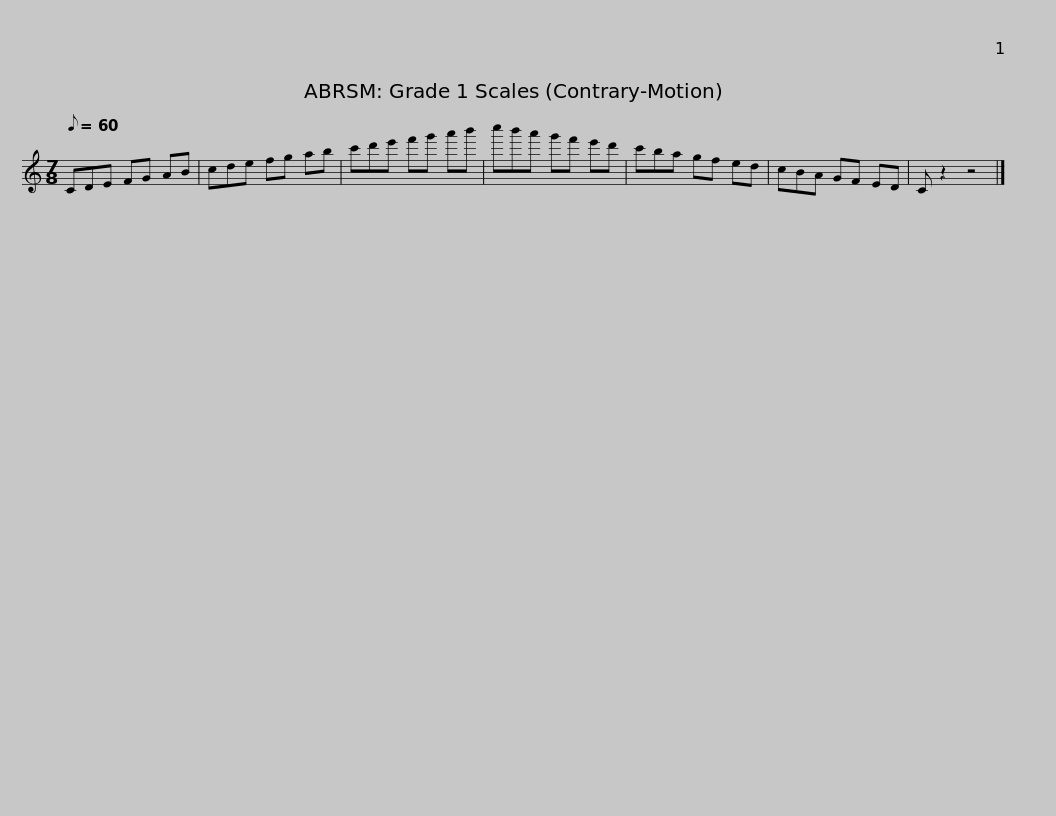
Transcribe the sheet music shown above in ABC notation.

X:1
L:1/8
Q:1/8=60
M:7/8
I:linebreak $
K:C
V:1 treble
V:1
 CDE FG AB | cde fg ab |$ c'd'e' f'g' a'b' | c''b'a' g'f' e'd' |$ c'ba gf ed | %5
 cBA GF ED |$ C z2 z4 |] %7
